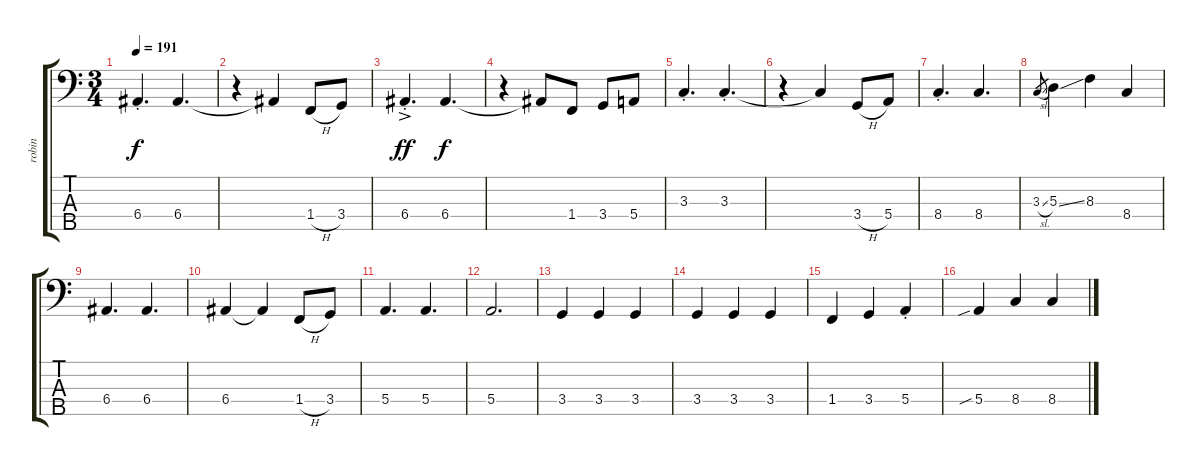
\track ("robin" "robin") {instrument fretlessbass}
\staff {score tabs}
\tuning (G2 D2 A1 E1 B0) {hide}
\ts (3 4)
\tempo 191
\clef f4
\ks c
6.4{st}.4{d dy f} 6.4.4{d} |
r.4 6.4{t}.4 1.4{h}.8 3.4.8 |
6.4{ac st}.4{d dy ff} 6.4.4{d dy f} |
r.4 6.4{t}.8 1.4.8 3.4.8 5.4.8 |
3.3{st}.4{d} 3.3{st}.4{d} |
r.4 3.3{t}.4 3.4{h}.8 5.4.8 |
8.4{st}.4{d} 8.4.4{d} |
3.3{sl}.8{gr} 5.3{ss}.4 8.3.4 8.4.4 |
6.4.4{d} 6.4.4{d} |
6.4.4 6.4{t}.4 1.4{h}.8 3.4.8 |
5.4.4{d} 5.4.4{d} |
5.4.2{d} |
3.4.4 3.4.4 3.4.4 |
3.4.4 3.4.4 3.4.4 |
1.4.4 3.4.4 5.4{st}.4 |
5.4{sib}.4 8.4.4 8.4.4
